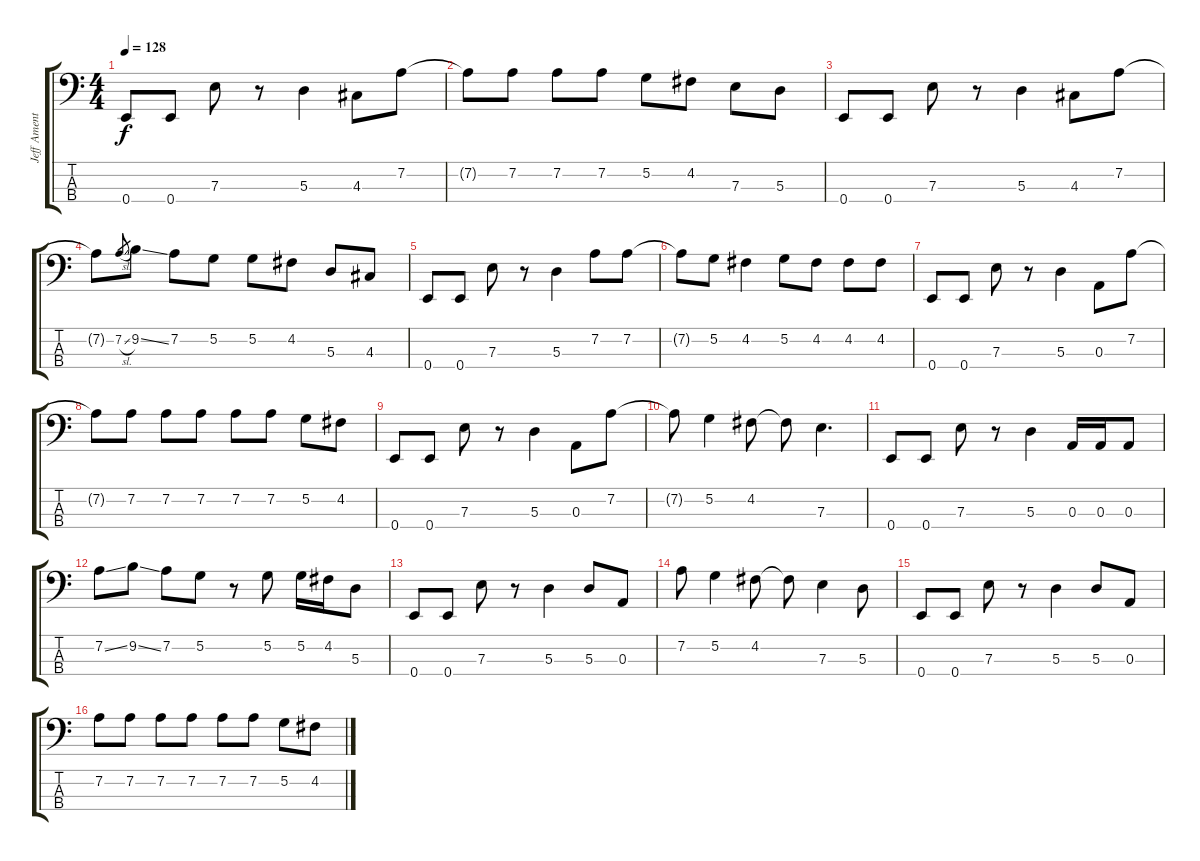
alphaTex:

\track ("Jeff Ament Bass" "Jeff Ament") {instrument electricbassfinger}
\staff {score tabs}
\tuning (G2 D2 A1 E1) {hide}
\ts (4 4)
\tempo 128
\clef f4
\ks c
0.4.8{dy f} 0.4.8 7.3.8 r.8 5.3.4 4.3.8 7.2.8 |
7.2{t}.8 7.2.8 7.2.8 7.2.8 5.2.8 4.2.8 7.3.8 5.3.8 |
0.4.8 0.4.8 7.3.8 r.8 5.3.4 4.3.8 7.2.8 |
7.2{t}.8 7.2{sl}.8{gr} 9.2{ss}.8 7.2.8 5.2.8 5.2.8 4.2.8 5.3.8 4.3.8 |
0.4.8 0.4.8 7.3.8 r.8 5.3.4 7.2.8 7.2.8 |
7.2{t}.8 5.2.8 4.2.4 5.2.8 4.2.8 4.2.8 4.2.8 |
0.4.8 0.4.8 7.3.8 r.8 5.3.4 0.3.8 7.2.8 |
7.2{t}.8 7.2.8 7.2.8 7.2.8 7.2.8 7.2.8 5.2.8 4.2.8 |
0.4.8 0.4.8 7.3.8 r.8 5.3.4 0.3.8 7.2.8 |
7.2{t}.8 5.2.4 4.2.8 4.2{t}.8 7.3.4{d} |
0.4.8 0.4.8 7.3.8 r.8 5.3.4 0.3.16 0.3.16 0.3.8 |
7.2{ss}.8 9.2{ss}.8 7.2.8 5.2.8 r.8 5.2.8 5.2.16 4.2.16 5.3.8 |
0.4.8 0.4.8 7.3.8 r.8 5.3.4 5.3.8 0.3.8 |
7.2.8 5.2.4 4.2.8 4.2{t}.8 7.3.4 5.3.8 |
0.4.8 0.4.8 7.3.8 r.8 5.3.4 5.3.8 0.3.8 |
7.2.8 7.2.8 7.2.8 7.2.8 7.2.8 7.2.8 5.2.8 4.2.8
